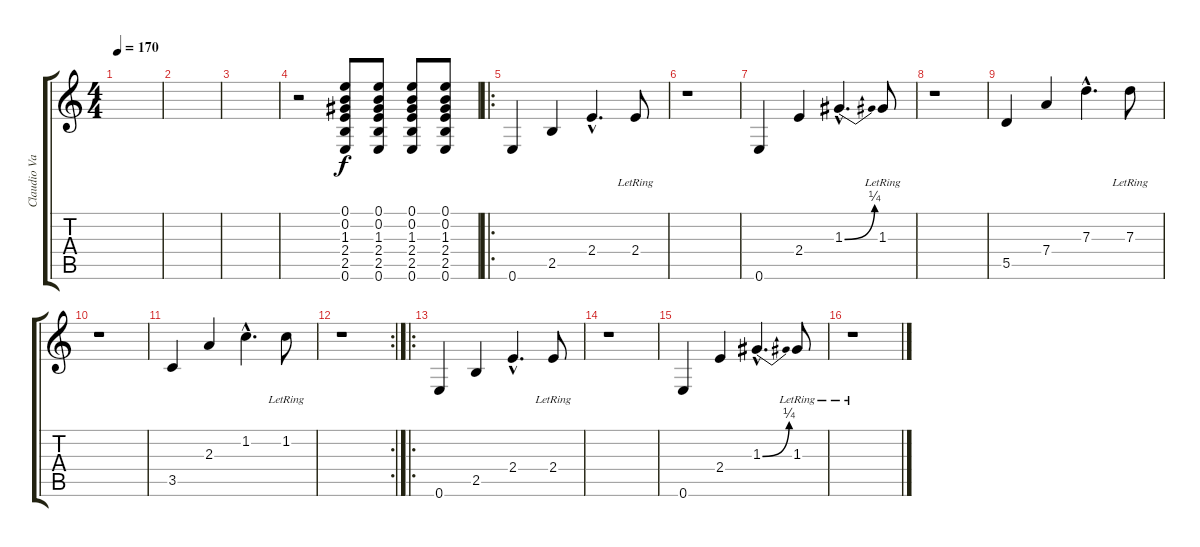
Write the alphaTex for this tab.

\track ("Claudio Valenzuela (distorción)" "Claudio Va") {instrument distortionguitar}
\staff {score tabs}
\tuning (E4 B3 G3 D3 A2 E2) {hide}
\ts (4 4)
\tempo 170
\clef g2
\ks c
|
|
|
r.2 (0.1 0.2 1.3 2.4 2.5 0.6).8{instrument reversecymbal} (0.1 0.2 1.3 2.4 2.5 0.6).8{instrument reversecymbal} (0.1 0.2 1.3 2.4 2.5 0.6).8{instrument reversecymbal} (0.1 0.2 1.3 2.4 2.5 0.6).8{instrument reversecymbal} |
\ro
0.6.4{instrument electricguitarjazz} 2.5.4 2.4{hac}.4{d} 2.4{lr}.8 |
r.1 |
0.6.4 2.4.4 1.3{be (bend 0 0 60 1) hac}.4{d} 1.3{lr}.8 |
r.1 |
5.5.4 7.4.4 7.3{hac}.4{d} 7.3{lr}.8 |
r.1 |
3.5.4 2.3.4 1.2{hac}.4{d} 1.2{lr}.8 |
\rc 2
r.1 |
\ro
0.6.4{instrument electricguitarjazz} 2.5.4 2.4{hac}.4{d} 2.4{lr}.8 |
r.1 |
0.6.4 2.4.4 1.3{be (bend 0 0 60 1) hac}.4{d} 1.3{lr}.8 |
r.1
